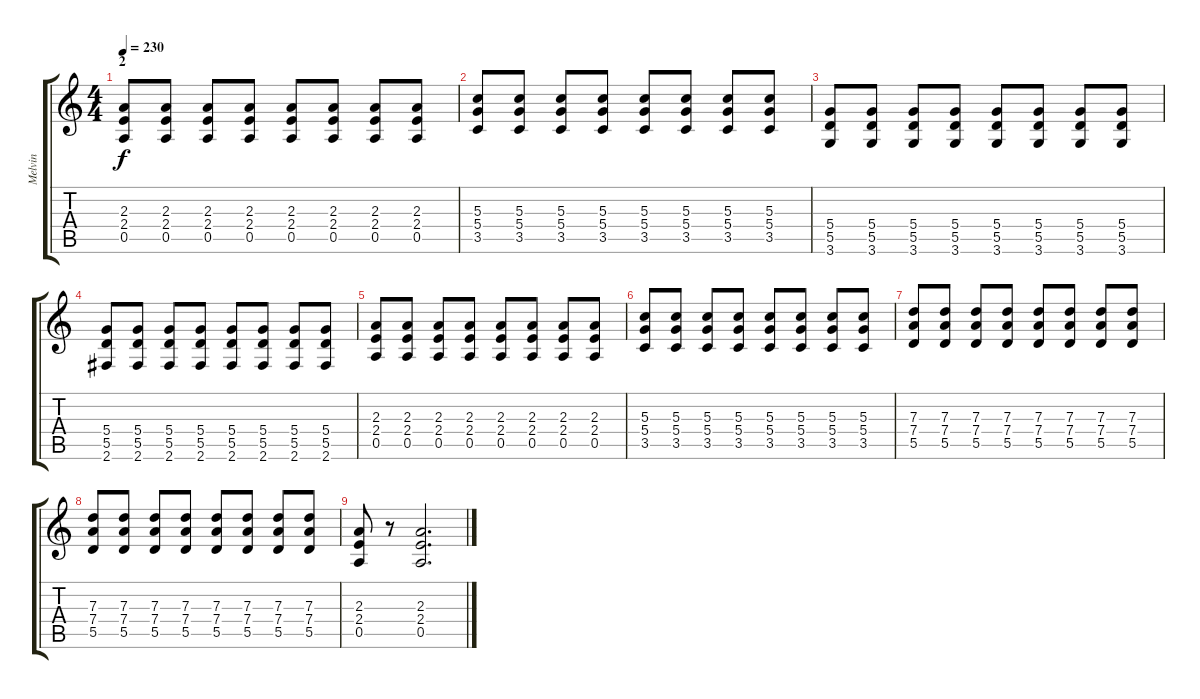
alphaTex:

\track ("Melvin" "Melvin") {instrument distortionguitar}
\staff {score tabs}
\tuning (E4 B3 G3 D3 A2 E2) {hide}
\ts (4 4)
\section ("" "2")
\tempo 230
\clef g2
\ks c
(2.3 2.4 0.5).8{dy f} (2.3 2.4 0.5).8 (2.3 2.4 0.5).8 (2.3 2.4 0.5).8 (2.3 2.4 0.5).8 (2.3 2.4 0.5).8 (2.3 2.4 0.5).8 (2.3 2.4 0.5).8 |
(5.3 5.4 3.5).8 (5.3 5.4 3.5).8 (5.3 5.4 3.5).8 (5.3 5.4 3.5).8 (5.3 5.4 3.5).8 (5.3 5.4 3.5).8 (5.3 5.4 3.5).8 (5.3 5.4 3.5).8 |
(5.4 5.5 3.6).8 (5.4 5.5 3.6).8 (5.4 5.5 3.6).8 (5.4 5.5 3.6).8 (5.4 5.5 3.6).8 (5.4 5.5 3.6).8 (5.4 5.5 3.6).8 (5.4 5.5 3.6).8 |
(5.4 5.5 2.6).8 (5.4 5.5 2.6).8 (5.4 5.5 2.6).8 (5.4 5.5 2.6).8 (5.4 5.5 2.6).8 (5.4 5.5 2.6).8 (5.4 5.5 2.6).8 (5.4 5.5 2.6).8 |
(2.3 2.4 0.5).8 (2.3 2.4 0.5).8 (2.3 2.4 0.5).8 (2.3 2.4 0.5).8 (2.3 2.4 0.5).8 (2.3 2.4 0.5).8 (2.3 2.4 0.5).8 (2.3 2.4 0.5).8 |
(5.3 5.4 3.5).8 (5.3 5.4 3.5).8 (5.3 5.4 3.5).8 (5.3 5.4 3.5).8 (5.3 5.4 3.5).8 (5.3 5.4 3.5).8 (5.3 5.4 3.5).8 (5.3 5.4 3.5).8 |
(7.3 7.4 5.5).8 (7.3 7.4 5.5).8 (7.3 7.4 5.5).8 (7.3 7.4 5.5).8 (7.3 7.4 5.5).8 (7.3 7.4 5.5).8 (7.3 7.4 5.5).8 (7.3 7.4 5.5).8 |
(7.3 7.4 5.5).8 (7.3 7.4 5.5).8 (7.3 7.4 5.5).8 (7.3 7.4 5.5).8 (7.3 7.4 5.5).8 (7.3 7.4 5.5).8 (7.3 7.4 5.5).8 (7.3 7.4 5.5).8 |
(2.3 2.4 0.5).8 r.8 (2.3 2.4 0.5).2{d}
